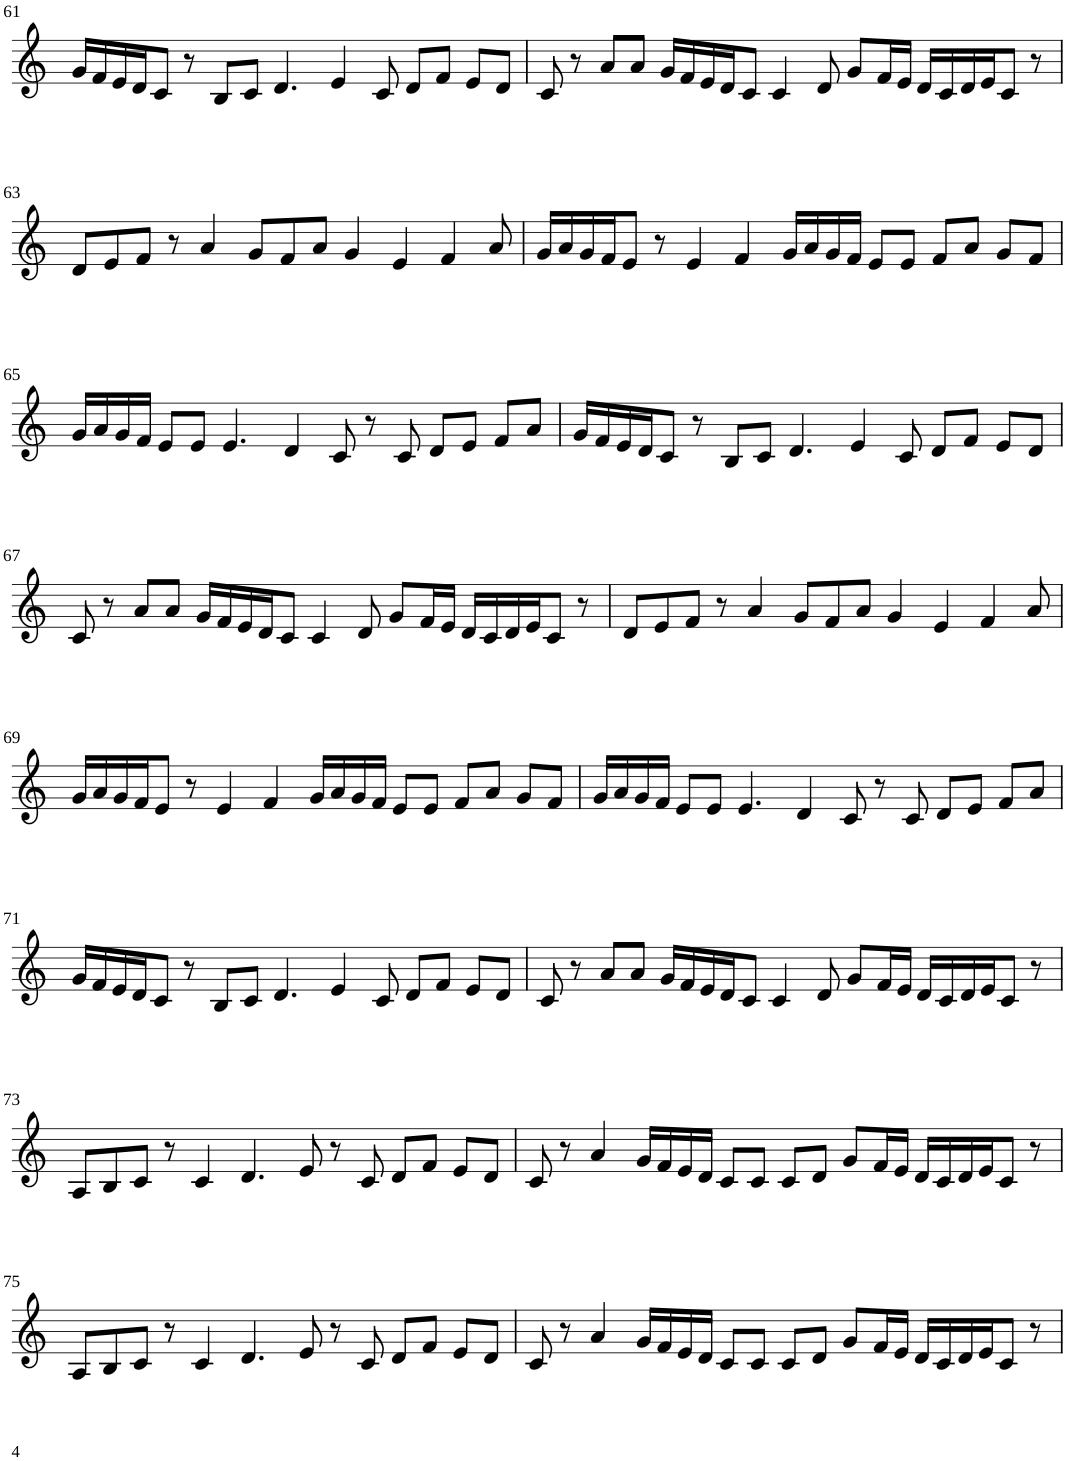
**kern
*part1
*staff1
*I"Violin
!!LO:PB:g=z
*clefG2
*k[]
*M8/4
=61
16g/LL
16f/
16e/
16d/J
8c/J
8r
8B/L
8c/J
4.d/
4e/
8c/
8d/L
8f/J
8e/L
8d/J
=62
8c/
8r
8a/L
8a/J
16g/LL
16f/
16e/
16d/J
8c/J
4c/
8d/
8g/L
16f/L
16e/JJ
16d/LL
16c/
16d/
16e/J
8c/J
8r
!!LO:LB:g=z
=63
8d/L
8e/
8f/J
8r
4a/
8g/L
8f/
8a/J
4g/
4e/
4f/
8a/
=64
16g/LL
16a/
16g/
16f/J
8e/J
8r
4e/
4f/
16g/LL
16a/
16g/
16f/JJ
8e/L
8e/J
8f/L
8a/J
8g/L
8f/J
!!LO:LB:g=z
=65
16g/LL
16a/
16g/
16f/JJ
8e/L
8e/J
4.e/
4d/
8c/
8r
8c/
8d/L
8e/J
8f/L
8a/J
=66
16g/LL
16f/
16e/
16d/J
8c/J
8r
8B/L
8c/J
4.d/
4e/
8c/
8d/L
8f/J
8e/L
8d/J
!!LO:LB:g=z
=67
8c/
8r
8a/L
8a/J
16g/LL
16f/
16e/
16d/J
8c/J
4c/
8d/
8g/L
16f/L
16e/JJ
16d/LL
16c/
16d/
16e/J
8c/J
8r
=68
8d/L
8e/
8f/J
8r
4a/
8g/L
8f/
8a/J
4g/
4e/
4f/
8a/
!!LO:LB:g=z
=69
16g/LL
16a/
16g/
16f/J
8e/J
8r
4e/
4f/
16g/LL
16a/
16g/
16f/JJ
8e/L
8e/J
8f/L
8a/J
8g/L
8f/J
=70
16g/LL
16a/
16g/
16f/JJ
8e/L
8e/J
4.e/
4d/
8c/
8r
8c/
8d/L
8e/J
8f/L
8a/J
!!LO:LB:g=z
=71
16g/LL
16f/
16e/
16d/J
8c/J
8r
8B/L
8c/J
4.d/
4e/
8c/
8d/L
8f/J
8e/L
8d/J
=72
8c/
8r
8a/L
8a/J
16g/LL
16f/
16e/
16d/J
8c/J
4c/
8d/
8g/L
16f/L
16e/JJ
16d/LL
16c/
16d/
16e/J
8c/J
8r
!!LO:LB:g=z
=73
8A/L
8B/
8c/J
8r
4c/
4.d/
8e/
8r
8c/
8d/L
8f/J
8e/L
8d/J
=74
8c/
8r
4a/
16g/LL
16f/
16e/
16d/JJ
8c/L
8c/J
8c/L
8d/J
8g/L
16f/L
16e/JJ
16d/LL
16c/
16d/
16e/J
8c/J
8r
!!LO:LB:g=z
=75
8A/L
8B/
8c/J
8r
4c/
4.d/
8e/
8r
8c/
8d/L
8f/J
8e/L
8d/J
=76
8c/
8r
4a/
16g/LL
16f/
16e/
16d/JJ
8c/L
8c/J
8c/L
8d/J
8g/L
16f/L
16e/JJ
16d/LL
16c/
16d/
16e/J
8c/J
8r
=
*-
